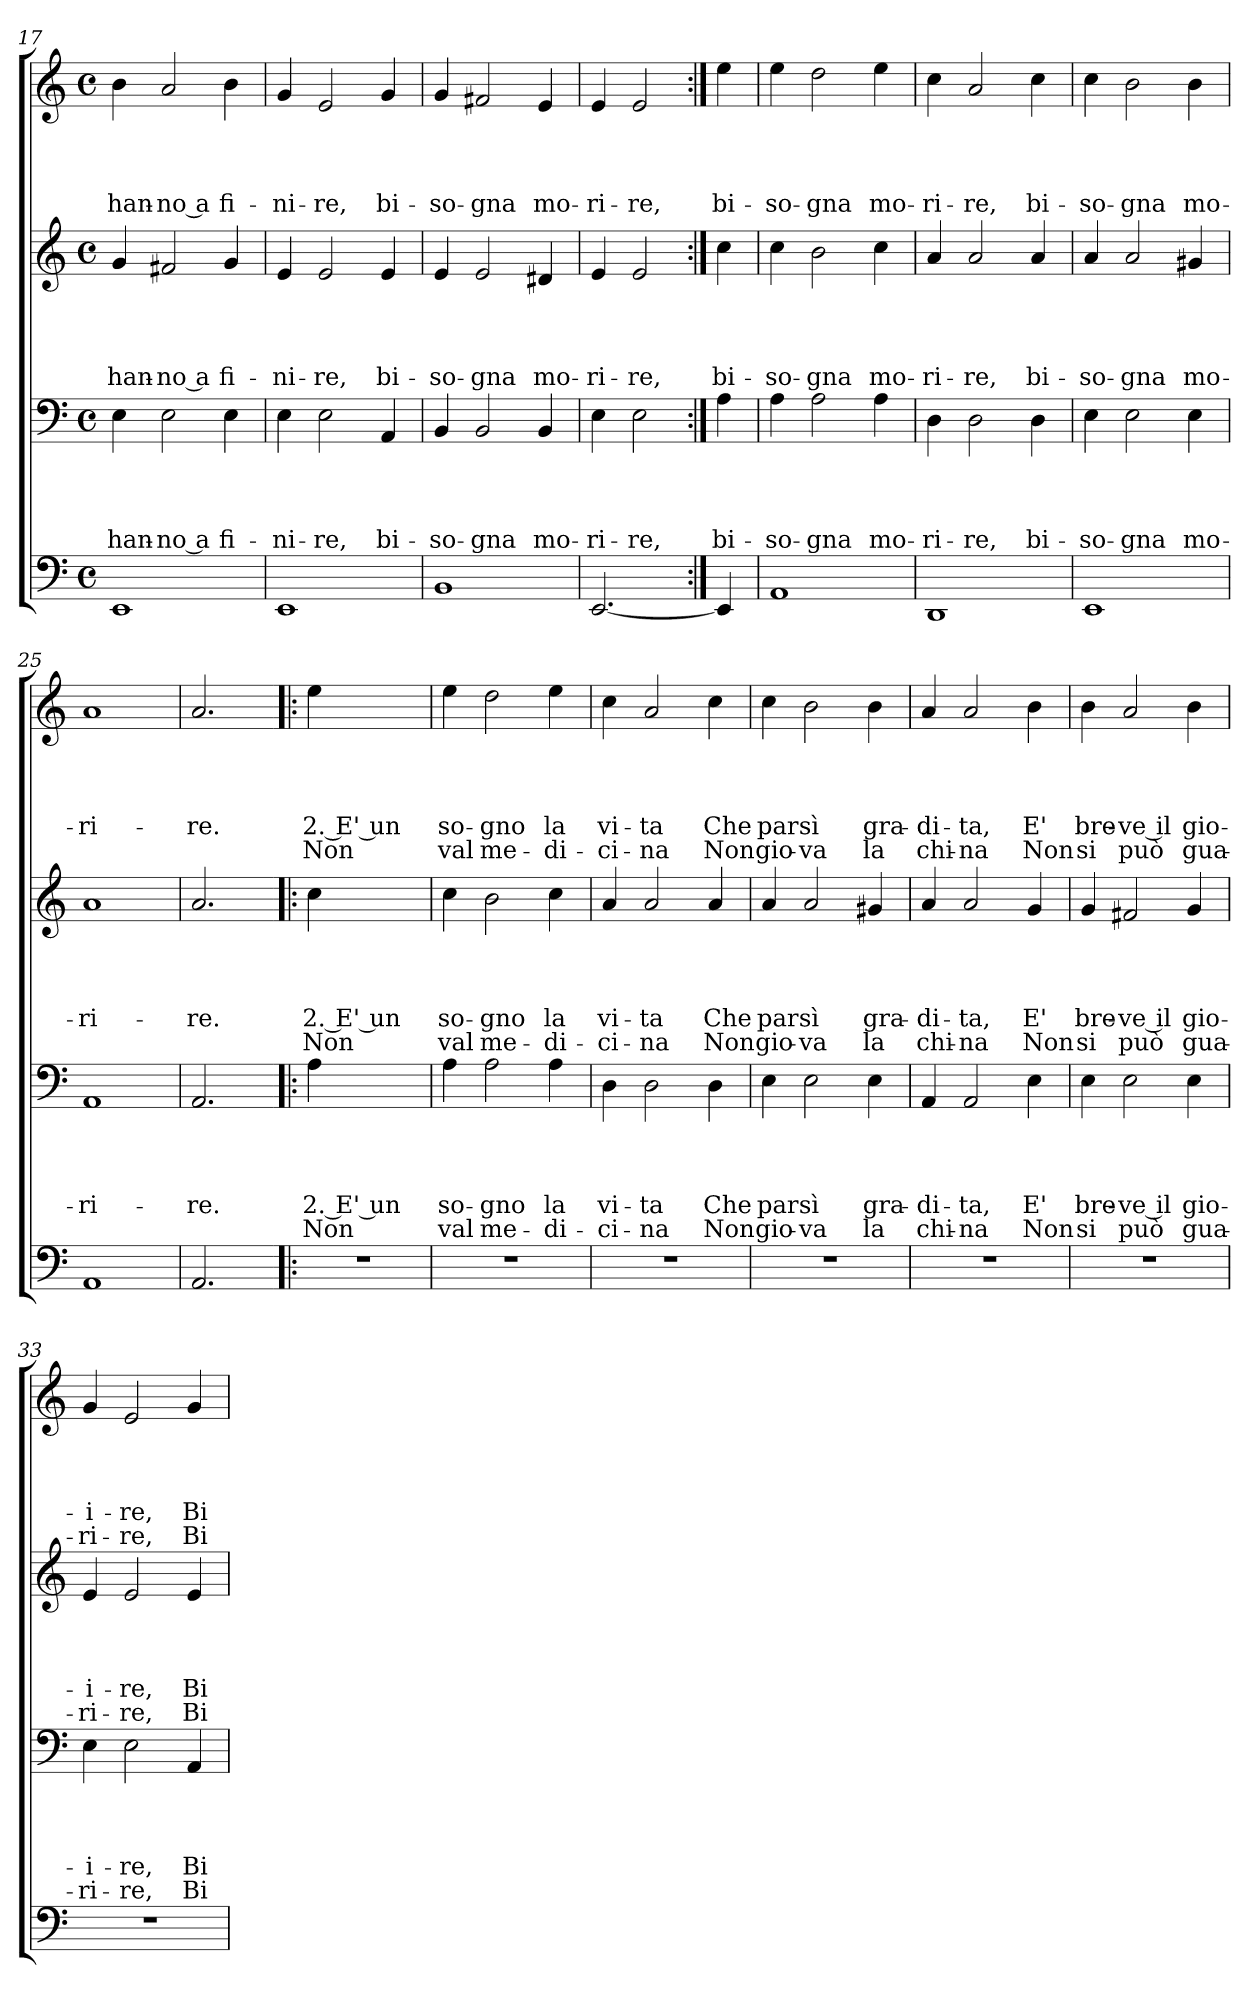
**kern	**kern	**text	**text	**text	**text	**text	**kern	**text	**text	**text	**text	**text	**kern	**text	**text	**text	**text	**text
*part4	*part3	*part3	*part3	*part3	*part3	*part3	*part2	*part2	*part2	*part2	*part2	*part2	*part1	*part1	*part1	*part1	*part1	*part1
*staff4	*staff3	*staff3	*staff3	*staff3	*staff3	*staff3	*staff2	*staff2	*staff2	*staff2	*staff2	*staff2	*staff1	*staff1	*staff1	*staff1	*staff1	*staff1
*clefF4	*clefF4	*	*	*	*	*	*clefG2	*	*	*	*	*	*clefG2	*	*	*	*	*
*k[]	*k[]	*	*	*	*	*	*k[]	*	*	*	*	*	*k[]	*	*	*	*	*
*C:	*C:	*	*	*	*	*	*C:	*	*	*	*	*	*C:	*	*	*	*	*
*M4/4	*M4/4	*	*	*	*	*	*M4/4	*	*	*	*	*	*M4/4	*	*	*	*	*
*met(c)	*met(c)	*	*	*	*	*	*met(c)	*	*	*	*	*	*met(c)	*	*	*	*	*
=17	=17	=17	=17	=17	=17	=17	=17	=17	=17	=17	=17	=17	=17	=17	=17	=17	=17	=17
!	!	!	!	!	!LO:LY:b	!	!	!	!	!	!LO:LY:b	!	!	!	!	!	!LO:LY:b	!
1EE	4E\	.	.	.	han-	.	4g/	.	.	.	han-	.	4b\	.	.	.	han-	.
!	!	!	!	!	!LO:LY:b	!	!	!	!	!	!LO:LY:b	!	!	!	!	!	!LO:LY:b	!
.	2E\	.	.	.	-no a	.	2f#X/	.	.	.	-no a	.	2a/	.	.	.	-no a	.
!	!	!	!	!	!LO:LY:b	!	!	!	!	!	!LO:LY:b	!	!	!	!	!	!LO:LY:b	!
.	4E\	.	.	.	fi-	.	4g/	.	.	.	fi-	.	4b\	.	.	.	fi-	.
=18	=18	=18	=18	=18	=18	=18	=18	=18	=18	=18	=18	=18	=18	=18	=18	=18	=18	=18
!	!	!	!	!	!LO:LY:b	!	!	!	!	!	!LO:LY:b	!	!	!	!	!	!LO:LY:b	!
1EE	4E\	.	.	.	-ni-	.	4e/	.	.	.	-ni-	.	4g/	.	.	.	-ni-	.
!	!	!	!	!	!LO:LY:b	!	!	!	!	!	!LO:LY:b	!	!	!	!	!	!LO:LY:b	!
.	2E\	.	.	.	-re,	.	2e/	.	.	.	-re,	.	2e/	.	.	.	-re,	.
!	!	!	!	!	!LO:LY:b	!	!	!	!	!	!LO:LY:b	!	!	!	!	!	!LO:LY:b	!
.	4AA/	.	.	.	bi-	.	4e/	.	.	.	bi-	.	4g/	.	.	.	bi-	.
!!LO:LB:g=z
=19	=19	=19	=19	=19	=19	=19	=19	=19	=19	=19	=19	=19	=19	=19	=19	=19	=19	=19
!	!	!	!	!	!LO:LY:b	!	!	!	!	!	!LO:LY:b	!	!	!	!	!	!LO:LY:b	!
1BB	4BB/	.	.	.	-so-	.	4e/	.	.	.	-so-	.	4g/	.	.	.	-so-	.
!	!	!	!	!	!LO:LY:b	!	!	!	!	!	!LO:LY:b	!	!	!	!	!	!LO:LY:b	!
.	2BB/	.	.	.	-gna	.	2e/	.	.	.	-gna	.	2f#X/	.	.	.	-gna	.
!	!	!	!	!	!LO:LY:b	!	!	!	!	!	!LO:LY:b	!	!	!	!	!	!LO:LY:b	!
.	4BB/	.	.	.	mo-	.	4d#X/	.	.	.	mo-	.	4e/	.	.	.	mo-	.
=20	=20	=20	=20	=20	=20	=20	=20	=20	=20	=20	=20	=20	=20	=20	=20	=20	=20	=20
!	!	!	!	!	!LO:LY:b	!	!	!	!	!	!LO:LY:b	!	!	!	!	!	!LO:LY:b	!
[2.EE/	4E\	.	.	.	-ri-	.	4e/	.	.	.	-ri-	.	4e/	.	.	.	-ri-	.
!	!	!	!	!	!LO:LY:b	!	!	!	!	!	!LO:LY:b	!	!	!	!	!	!LO:LY:b	!
.	2E\	.	.	.	-re,	.	2e/	.	.	.	-re,	.	2e/	.	.	.	-re,	.
=21:|!	=21:|!	=21:|!	=21:|!	=21:|!	=21:|!	=21:|!	=21:|!	=21:|!	=21:|!	=21:|!	=21:|!	=21:|!	=21:|!	=21:|!	=21:|!	=21:|!	=21:|!	=21:|!
!	!	!	!	!	!LO:LY:b	!	!	!	!	!	!LO:LY:b	!	!	!	!	!	!LO:LY:b	!
4EE/]	4A\	.	.	.	bi-	.	4cc\	.	.	.	bi-	.	4ee\	.	.	.	bi-	.
=22	=22	=22	=22	=22	=22	=22	=22	=22	=22	=22	=22	=22	=22	=22	=22	=22	=22	=22
!	!	!	!	!	!LO:LY:b	!	!	!	!	!	!LO:LY:b	!	!	!	!	!	!LO:LY:b	!
1AA	4A\	.	.	.	-so-	.	4cc\	.	.	.	-so-	.	4ee\	.	.	.	-so-	.
!	!	!	!	!	!LO:LY:b	!	!	!	!	!	!LO:LY:b	!	!	!	!	!	!LO:LY:b	!
.	2A\	.	.	.	-gna	.	2b\	.	.	.	-gna	.	2dd\	.	.	.	-gna	.
!	!	!	!	!	!LO:LY:b	!	!	!	!	!	!LO:LY:b	!	!	!	!	!	!LO:LY:b	!
.	4A\	.	.	.	mo-	.	4cc\	.	.	.	mo-	.	4ee\	.	.	.	mo-	.
=23	=23	=23	=23	=23	=23	=23	=23	=23	=23	=23	=23	=23	=23	=23	=23	=23	=23	=23
!	!	!	!	!	!LO:LY:b	!	!	!	!	!	!LO:LY:b	!	!	!	!	!	!LO:LY:b	!
1DD	4D\	.	.	.	-ri-	.	4a/	.	.	.	-ri-	.	4cc\	.	.	.	-ri-	.
!	!	!	!	!	!LO:LY:b	!	!	!	!	!	!LO:LY:b	!	!	!	!	!	!LO:LY:b	!
.	2D\	.	.	.	-re,	.	2a/	.	.	.	-re,	.	2a/	.	.	.	-re,	.
!	!	!	!	!	!LO:LY:b	!	!	!	!	!	!LO:LY:b	!	!	!	!	!	!LO:LY:b	!
.	4D\	.	.	.	bi-	.	4a/	.	.	.	bi-	.	4cc\	.	.	.	bi-	.
=24	=24	=24	=24	=24	=24	=24	=24	=24	=24	=24	=24	=24	=24	=24	=24	=24	=24	=24
!	!	!	!	!	!LO:LY:b	!	!	!	!	!	!LO:LY:b	!	!	!	!	!	!LO:LY:b	!
1EE	4E\	.	.	.	-so-	.	4a/	.	.	.	-so-	.	4cc\	.	.	.	-so-	.
!	!	!	!	!	!LO:LY:b	!	!	!	!	!	!LO:LY:b	!	!	!	!	!	!LO:LY:b	!
.	2E\	.	.	.	-gna	.	2a/	.	.	.	-gna	.	2b\	.	.	.	-gna	.
!	!	!	!	!	!LO:LY:b	!	!	!	!	!	!LO:LY:b	!	!	!	!	!	!LO:LY:b	!
.	4E\	.	.	.	mo-	.	4g#X/	.	.	.	mo-	.	4b\	.	.	.	mo-	.
=25	=25	=25	=25	=25	=25	=25	=25	=25	=25	=25	=25	=25	=25	=25	=25	=25	=25	=25
!	!	!	!	!	!LO:LY:b	!	!	!	!	!	!LO:LY:b	!	!	!	!	!	!LO:LY:b	!
1AA	1AA	.	.	.	-ri-	.	1a	.	.	.	-ri-	.	1a	.	.	.	-ri-	.
=26	=26	=26	=26	=26	=26	=26	=26	=26	=26	=26	=26	=26	=26	=26	=26	=26	=26	=26
!	!	!	!	!	!LO:LY:b	!	!	!	!	!	!LO:LY:b	!	!	!	!	!	!LO:LY:b	!
2.AA/	2.AA/	.	.	.	-re.	.	2.a/	.	.	.	-re.	.	2.a/	.	.	.	-re.	.
!!LO:LB:g=z
=27!|:	=27!|:	=27!|:	=27!|:	=27!|:	=27!|:	=27!|:	=27!|:	=27!|:	=27!|:	=27!|:	=27!|:	=27!|:	=27!|:	=27!|:	=27!|:	=27!|:	=27!|:	=27!|:
!	!	!	!	!	!LO:LY:b	!LO:LY:b	!	!	!	!	!LO:LY:b	!LO:LY:b	!	!	!	!	!LO:LY:b	!LO:LY:b
1r	4A\	.	.	.	2. E' un	Non	4cc\	.	.	.	2. E' un	Non	4ee\	.	.	.	2. E' un	Non
.	2.ryy	.	.	.	.	.	2.ryy	.	.	.	.	.	2.ryy	.	.	.	.	.
=28	=28	=28	=28	=28	=28	=28	=28	=28	=28	=28	=28	=28	=28	=28	=28	=28	=28	=28
!	!	!	!	!	!LO:LY:b	!LO:LY:b	!	!	!	!	!LO:LY:b	!LO:LY:b	!	!	!	!	!LO:LY:b	!LO:LY:b
1r	4A\	.	.	.	so-	val	4cc\	.	.	.	so-	val	4ee\	.	.	.	so-	val
!	!	!	!	!	!LO:LY:b	!LO:LY:b	!	!	!	!	!LO:LY:b	!LO:LY:b	!	!	!	!	!LO:LY:b	!LO:LY:b
.	2A\	.	.	.	-gno	me-	2b\	.	.	.	-gno	me-	2dd\	.	.	.	-gno	me-
!	!	!	!	!	!LO:LY:b	!LO:LY:b	!	!	!	!	!LO:LY:b	!LO:LY:b	!	!	!	!	!LO:LY:b	!LO:LY:b
.	4A\	.	.	.	la	-di-	4cc\	.	.	.	la	-di-	4ee\	.	.	.	la	-di-
=29	=29	=29	=29	=29	=29	=29	=29	=29	=29	=29	=29	=29	=29	=29	=29	=29	=29	=29
!	!	!	!	!	!LO:LY:b	!LO:LY:b	!	!	!	!	!LO:LY:b	!LO:LY:b	!	!	!	!	!LO:LY:b	!LO:LY:b
1r	4D\	.	.	.	vi-	-ci-	4a/	.	.	.	vi-	-ci-	4cc\	.	.	.	vi-	-ci-
!	!	!	!	!	!LO:LY:b	!LO:LY:b	!	!	!	!	!LO:LY:b	!LO:LY:b	!	!	!	!	!LO:LY:b	!LO:LY:b
.	2D\	.	.	.	-ta	-na	2a/	.	.	.	-ta	-na	2a/	.	.	.	-ta	-na
!	!	!	!	!	!LO:LY:b	!LO:LY:b	!	!	!	!	!LO:LY:b	!LO:LY:b	!	!	!	!	!LO:LY:b	!LO:LY:b
.	4D\	.	.	.	Che	Non	4a/	.	.	.	Che	Non	4cc\	.	.	.	Che	Non
=30	=30	=30	=30	=30	=30	=30	=30	=30	=30	=30	=30	=30	=30	=30	=30	=30	=30	=30
!	!	!	!	!	!LO:LY:b	!LO:LY:b	!	!	!	!	!LO:LY:b	!LO:LY:b	!	!	!	!	!LO:LY:b	!LO:LY:b
1r	4E\	.	.	.	par	gio-	4a/	.	.	.	par	gio-	4cc\	.	.	.	par	gio-
!	!	!	!	!	!LO:LY:b	!LO:LY:b	!	!	!	!	!LO:LY:b	!LO:LY:b	!	!	!	!	!LO:LY:b	!LO:LY:b
.	2E\	.	.	.	sì	-va	2a/	.	.	.	sì	-va	2b\	.	.	.	sì	-va
!	!	!	!	!	!LO:LY:b	!LO:LY:b	!	!	!	!	!LO:LY:b	!LO:LY:b	!	!	!	!	!LO:LY:b	!LO:LY:b
.	4E\	.	.	.	gra-	la	4g#X/	.	.	.	gra-	la	4b\	.	.	.	gra-	la
=31	=31	=31	=31	=31	=31	=31	=31	=31	=31	=31	=31	=31	=31	=31	=31	=31	=31	=31
!	!	!	!	!	!LO:LY:b	!LO:LY:b	!	!	!	!	!LO:LY:b	!LO:LY:b	!	!	!	!	!LO:LY:b	!LO:LY:b
1r	4AA/	.	.	.	-di-	chi-	4a/	.	.	.	-di-	chi-	4a/	.	.	.	-di-	chi-
!	!	!	!	!	!LO:LY:b	!LO:LY:b	!	!	!	!	!LO:LY:b	!LO:LY:b	!	!	!	!	!LO:LY:b	!LO:LY:b
.	2AA/	.	.	.	-ta,	-na	2a/	.	.	.	-ta,	-na	2a/	.	.	.	-ta,	-na
!	!	!	!	!	!LO:LY:b	!LO:LY:b	!	!	!	!	!LO:LY:b	!LO:LY:b	!	!	!	!	!LO:LY:b	!LO:LY:b
.	4E\	.	.	.	E'	Non	4g/	.	.	.	E'	Non	4b\	.	.	.	E'	Non
=32	=32	=32	=32	=32	=32	=32	=32	=32	=32	=32	=32	=32	=32	=32	=32	=32	=32	=32
!	!	!	!	!	!LO:LY:b	!LO:LY:b	!	!	!	!	!LO:LY:b	!LO:LY:b	!	!	!	!	!LO:LY:b	!LO:LY:b
1r	4E\	.	.	.	bre-	si	4g/	.	.	.	bre-	si	4b\	.	.	.	bre-	si
!	!	!	!	!	!LO:LY:b	!LO:LY:b	!	!	!	!	!LO:LY:b	!LO:LY:b	!	!	!	!	!LO:LY:b	!LO:LY:b
.	2E\	.	.	.	-ve il	può	2f#X/	.	.	.	-ve il	può	2a/	.	.	.	-ve il	può
!	!	!	!	!	!LO:LY:b	!LO:LY:b	!	!	!	!	!LO:LY:b	!LO:LY:b	!	!	!	!	!LO:LY:b	!LO:LY:b
.	4E\	.	.	.	gio-	gua-	4g/	.	.	.	gio-	gua-	4b\	.	.	.	gio-	gua-
=33	=33	=33	=33	=33	=33	=33	=33	=33	=33	=33	=33	=33	=33	=33	=33	=33	=33	=33
!	!	!	!	!	!LO:LY:b	!LO:LY:b	!	!	!	!	!LO:LY:b	!LO:LY:b	!	!	!	!	!LO:LY:b	!LO:LY:b
1r	4E\	.	.	.	-i-	-ri-	4e/	.	.	.	-i-	-ri-	4g/	.	.	.	-i-	-ri-
!	!	!	!	!	!LO:LY:b	!LO:LY:b	!	!	!	!	!LO:LY:b	!LO:LY:b	!	!	!	!	!LO:LY:b	!LO:LY:b
.	2E\	.	.	.	-re,	-re,	2e/	.	.	.	-re,	-re,	2e/	.	.	.	-re,	-re,
!	!	!	!	!	!LO:LY:b	!LO:LY:b	!	!	!	!	!LO:LY:b	!LO:LY:b	!	!	!	!	!LO:LY:b	!LO:LY:b
.	4AA/	.	.	.	Bi-	Bi-	4e/	.	.	.	Bi-	Bi-	4g/	.	.	.	Bi-	Bi-
=	=	=	=	=	=	=	=	=	=	=	=	=	=	=	=	=	=	=
*-	*-	*-	*-	*-	*-	*-	*-	*-	*-	*-	*-	*-	*-	*-	*-	*-	*-	*-
